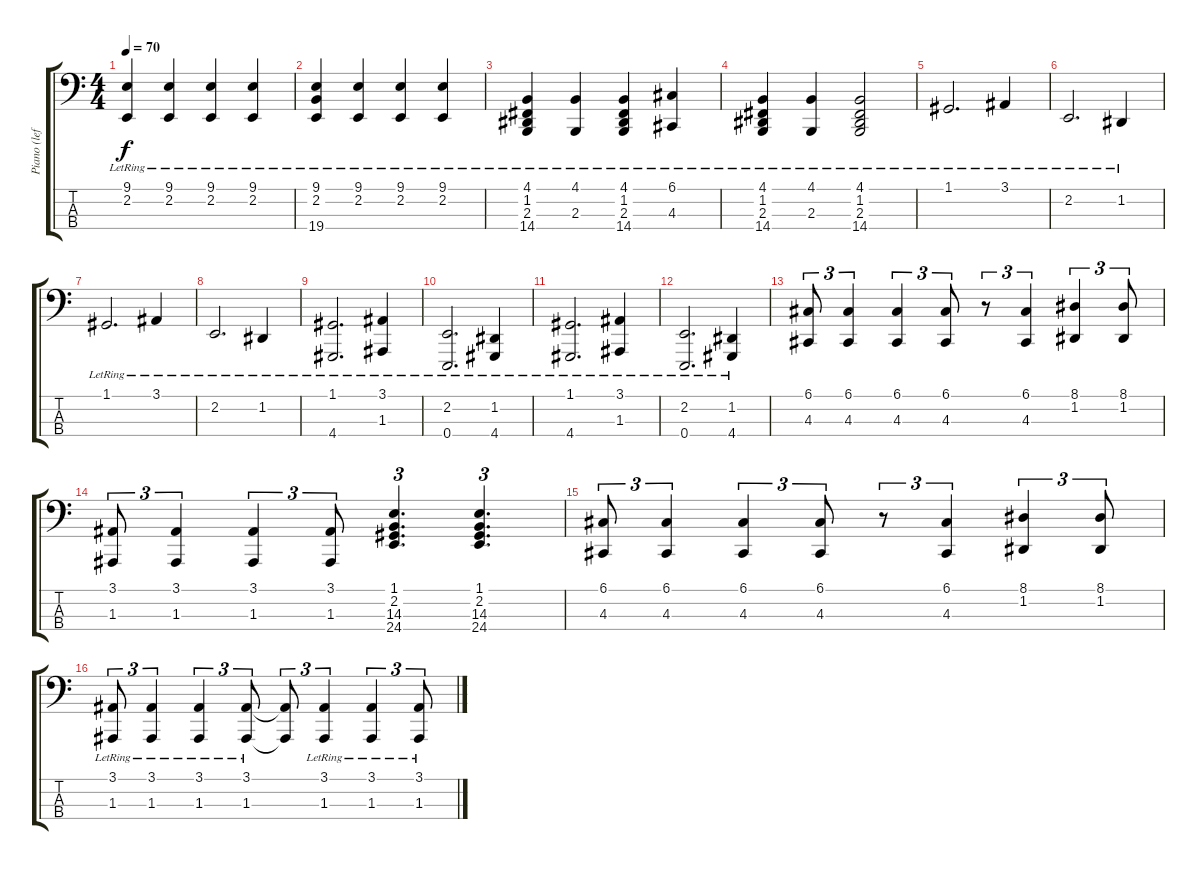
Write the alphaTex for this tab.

\track ("Piano (left hand)" "Piano (lef") {instrument acousticgrandpiano}
\staff {score tabs}
\tuning (G2 D2 A1 E1) {hide}
\ts (4 4)
\tempo 70
\clef f4
\ks c
(9.1{lr} 2.2{lr}).4{dy f} (9.1{lr} 2.2{lr}).4 (9.1{lr} 2.2{lr}).4 (9.1{lr} 2.2{lr}).4 |
(9.1{lr} 2.2{lr} 19.4{lr}).4 (9.1{lr} 2.2{lr}).4 (9.1{lr} 2.2{lr}).4 (9.1{lr} 2.2{lr}).4 |
(4.1{lr} 1.2{lr} 2.3{lr} 14.4{lr}).4 (4.1{lr} 2.3{lr}).4 (4.1{lr} 1.2{lr} 2.3{lr} 14.4{lr}).4 (6.1{lr} 4.3{lr}).4 |
(4.1{lr} 1.2{lr} 2.3{lr} 14.4{lr}).4 (4.1{lr} 2.3{lr}).4 (4.1{lr} 1.2{lr} 2.3{lr} 14.4{lr}).2 |
1.1{lr}.2{d} 3.1{lr}.4 |
2.2{lr}.2{d} 1.2{lr}.4 |
1.1{lr}.2{d} 3.1{lr}.4 |
2.2{lr}.2{d} 1.2{lr}.4 |
(1.1{lr} 4.4{lr}).2{d} (3.1{lr} 1.3{lr}).4 |
(2.2{lr} 0.4{lr}).2{d} (1.2{lr} 4.4{lr}).4 |
(1.1{lr} 4.4{lr}).2{d} (3.1{lr} 1.3{lr}).4 |
(2.2{lr} 0.4{lr}).2{d} (1.2{lr} 4.4{lr}).4 |
(6.1 4.3).8{tu (3 2)} (6.1 4.3).4{tu (3 2)} (6.1 4.3).4{tu (3 2)} (6.1 4.3).8{tu (3 2)} r.8{tu (3 2)} (6.1 4.3).4{tu (3 2)} (8.1 1.2).4{tu (3 2)} (8.1 1.2).8{tu (3 2)} |
(3.1 1.3).8{tu (3 2)} (3.1 1.3).4{tu (3 2)} (3.1 1.3).4{tu (3 2)} (3.1 1.3).8{tu (3 2)} (1.1 2.2 14.3 24.4).4{d tu (3 2)} (1.1 2.2 14.3 24.4).4{d tu (3 2)} |
(6.1 4.3).8{tu (3 2)} (6.1 4.3).4{tu (3 2)} (6.1 4.3).4{tu (3 2)} (6.1 4.3).8{tu (3 2)} r.8{tu (3 2)} (6.1 4.3).4{tu (3 2)} (8.1 1.2).4{tu (3 2)} (8.1 1.2).8{tu (3 2)} |
(3.1{lr} 1.3{lr}).8{tu (3 2)} (3.1{lr} 1.3{lr}).4{tu (3 2)} (3.1{lr} 1.3{lr}).4{tu (3 2)} (3.1{lr} 1.3{lr}).8{tu (3 2)} (3.1{t} 1.3{t}).8{tu (3 2)} (3.1{lr} 1.3{lr}).4{tu (3 2)} (3.1{lr} 1.3{lr}).4{tu (3 2)} (3.1{lr} 1.3{lr}).8{tu (3 2)}
